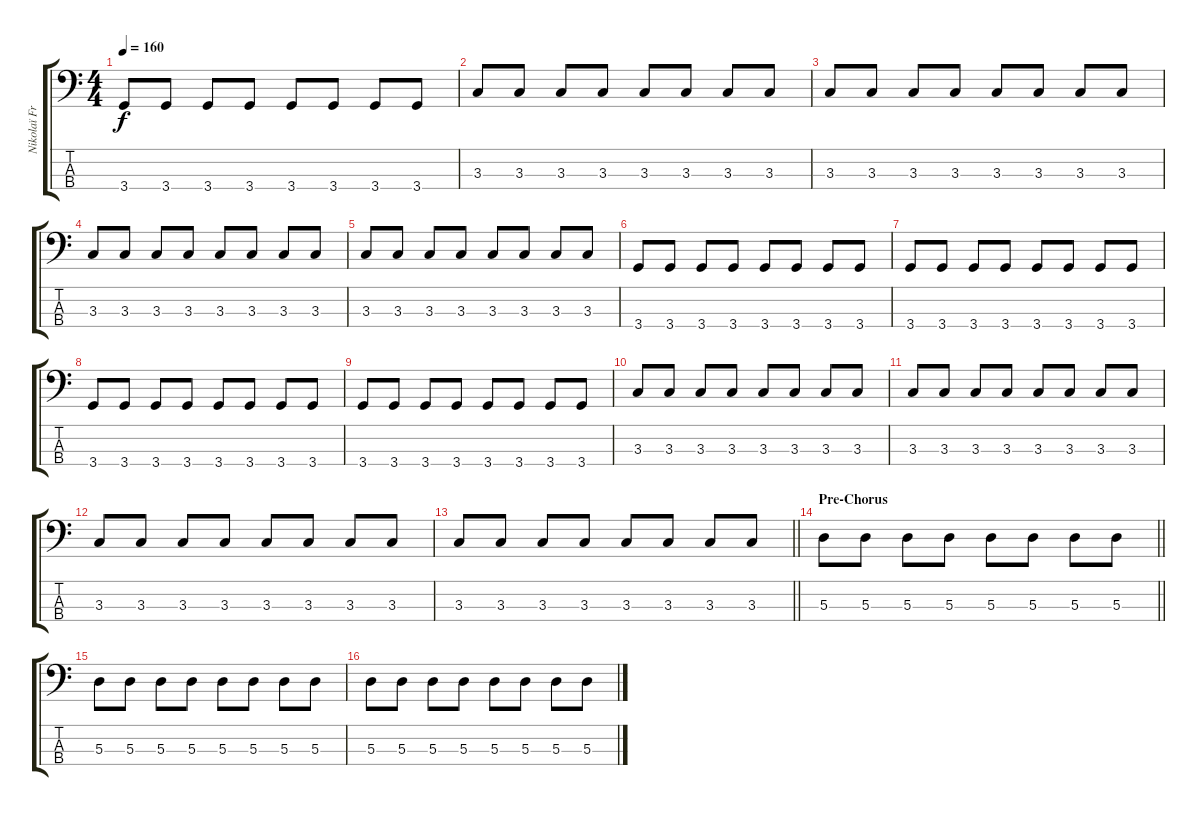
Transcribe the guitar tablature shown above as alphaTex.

\track ("Nikolaï Fraiture" "Nikolaï Fr") {instrument electricbassfinger}
\staff {score tabs}
\tuning (G2 D2 A1 E1) {hide}
\ts (4 4)
\tempo 160
\clef f4
\ks c
3.4.8{dy f} 3.4.8 3.4.8 3.4.8 3.4.8 3.4.8 3.4.8 3.4.8 |
3.3.8 3.3.8 3.3.8 3.3.8 3.3.8 3.3.8 3.3.8 3.3.8 |
3.3.8 3.3.8 3.3.8 3.3.8 3.3.8 3.3.8 3.3.8 3.3.8 |
3.3.8 3.3.8 3.3.8 3.3.8 3.3.8 3.3.8 3.3.8 3.3.8 |
3.3.8 3.3.8 3.3.8 3.3.8 3.3.8 3.3.8 3.3.8 3.3.8 |
3.4.8 3.4.8 3.4.8 3.4.8 3.4.8 3.4.8 3.4.8 3.4.8 |
3.4.8 3.4.8 3.4.8 3.4.8 3.4.8 3.4.8 3.4.8 3.4.8 |
3.4.8 3.4.8 3.4.8 3.4.8 3.4.8 3.4.8 3.4.8 3.4.8 |
3.4.8 3.4.8 3.4.8 3.4.8 3.4.8 3.4.8 3.4.8 3.4.8 |
3.3.8 3.3.8 3.3.8 3.3.8 3.3.8 3.3.8 3.3.8 3.3.8 |
3.3.8 3.3.8 3.3.8 3.3.8 3.3.8 3.3.8 3.3.8 3.3.8 |
3.3.8 3.3.8 3.3.8 3.3.8 3.3.8 3.3.8 3.3.8 3.3.8 |
\barLineRight lightlight
3.3.8 3.3.8 3.3.8 3.3.8 3.3.8 3.3.8 3.3.8 3.3.8 |
\section ("" "Pre-Chorus")
\barLineRight lightlight
5.3.8 5.3.8 5.3.8 5.3.8 5.3.8 5.3.8 5.3.8 5.3.8 |
5.3.8 5.3.8 5.3.8 5.3.8 5.3.8 5.3.8 5.3.8 5.3.8 |
5.3.8 5.3.8 5.3.8 5.3.8 5.3.8 5.3.8 5.3.8 5.3.8
